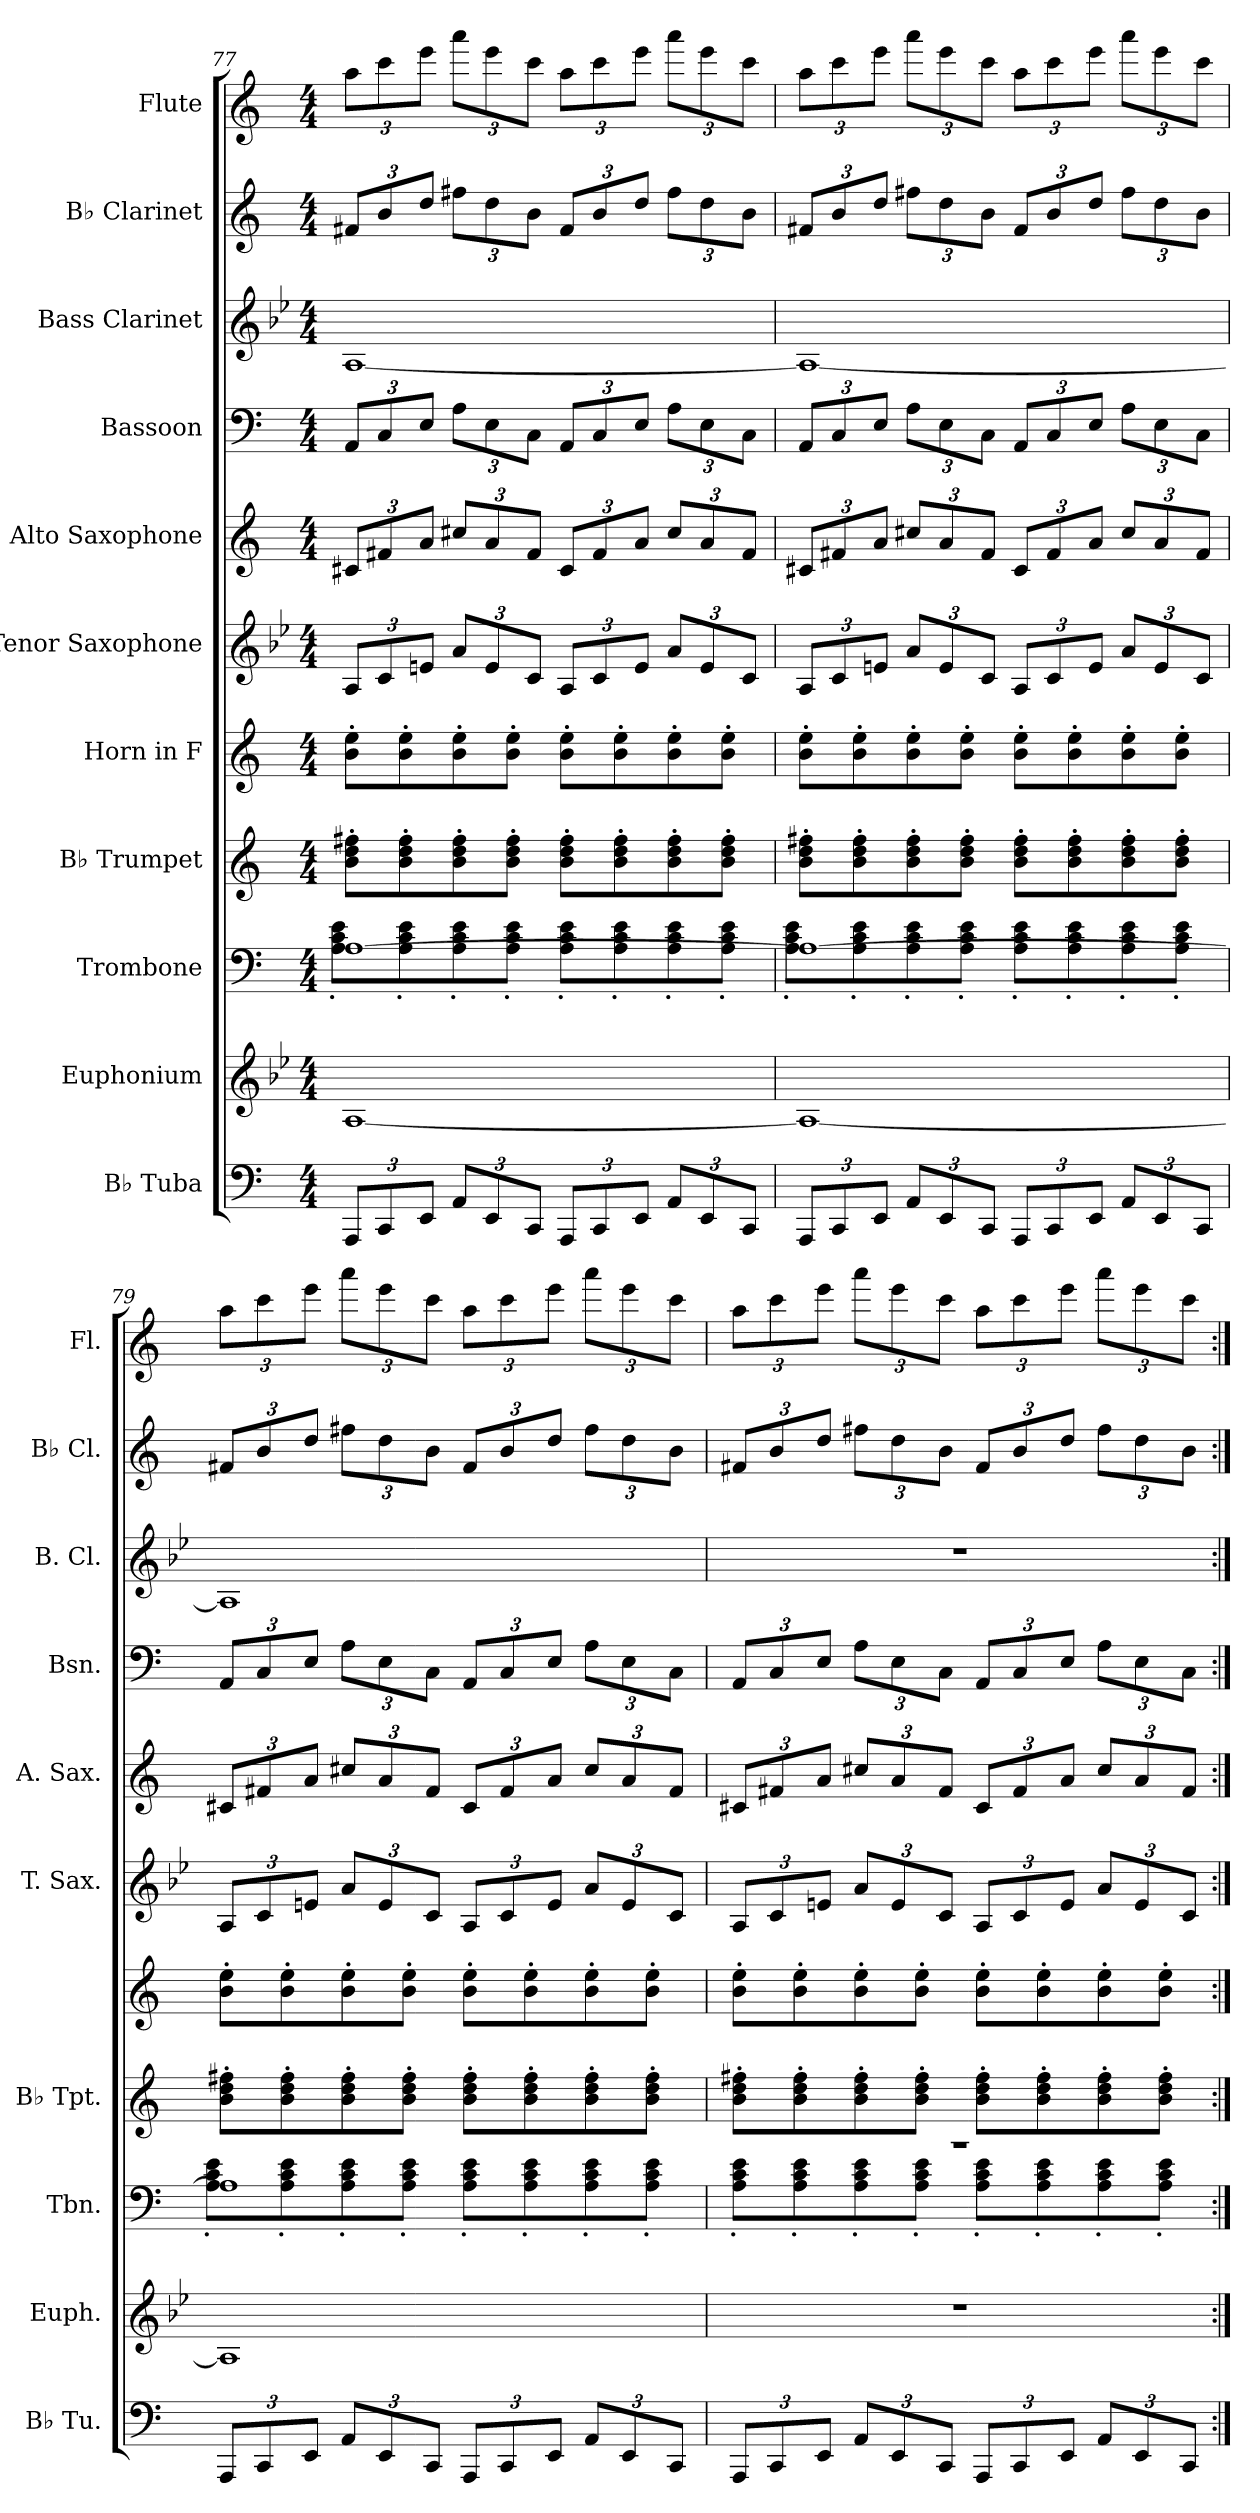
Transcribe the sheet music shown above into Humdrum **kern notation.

**kern	**kern	**kern	**kern	**kern	**kern	**kern	**kern	**kern	**kern	**kern
*part11	*part10	*part9	*part8	*part7	*part6	*part5	*part4	*part3	*part2	*part1
*staff11	*staff10	*staff9	*staff8	*staff7	*staff6	*staff5	*staff4	*staff3	*staff2	*staff1
*I"B♭ Tuba	*I"Euphonium	*I"Trombone	*I"B♭ Trumpet	*I"Horn in F	*I"Tenor Saxophone	*I"Alto Saxophone	*I"Bassoon	*I"Bass Clarinet	*I"B♭ Clarinet	*I"Flute
*I'B♭ Tu.	*I'Euph.	*I'Tbn.	*I'B♭ Tpt.	*	*I'T. Sax.	*I'A. Sax.	*I'Bsn.	*I'B. Cl.	*I'B♭ Cl.	*I'Fl.
!!LO:PB:g=z
*clefF4	*clefG2	*clefF4	*clefG2	*clefG2	*clefG2	*clefG2	*clefF4	*clefG2	*clefG2	*clefG2
*	*ITrd8c14	*	*ITrd1c2	*ITrd4c7	*ITrd8c14	*ITrd5c9	*	*ITrd8c14	*ITrd1c2	*
*k[]	*k[b-e-]	*k[]	*k[b-e-]	*k[b-]	*k[b-e-]	*k[b-e-a-]	*k[]	*k[b-e-]	*k[b-e-]	*k[]
*M4/4	*M4/4	*M4/4	*M4/4	*M4/4	*M4/4	*M4/4	*M4/4	*M4/4	*M4/4	*M4/4
*Xbrackettup	*	*	*	*	*Xbrackettup	*Xbrackettup	*Xbrackettup	*	*Xbrackettup	*Xbrackettup
=77	=77	=77	=77	=77	=77	=77	=77	=77	=77	=77
*	*	*^	*	*	*	*	*	*	*	*
12AAA/L	[1AA	[1A	8A\' 8c\' 8e\'L	8a\' 8cc\' 8een\'L	8e\' 8a\'L	12AA/L	12En/L	12AA/L	[1AA	12en/L	12aa\L
12CC/	.	.	.	.	.	12C/	12An/	12C/	.	12a/	12ccc\
.	.	.	8A\' 8c\' 8e\'	8a\' 8cc\' 8ee\'	8e\' 8a\'	.	.	.	.	.	.
12EE/J	.	.	.	.	.	12En/J	12c/J	12E/J	.	12cc/J	12eee\J
12AA/L	.	.	8A\' 8c\' 8e\'	8a\' 8cc\' 8ee\'	8e\' 8a\'	12A/L	12en/L	12A\L	.	12een\L	12aaa\L
12EE/	.	.	.	.	.	12E/	12c/	12E\	.	12cc\	12eee\
.	.	.	8A\' 8c\' 8e\'J	8a\' 8cc\' 8ee\'J	8e\' 8a\'J	.	.	.	.	.	.
12CC/J	.	.	.	.	.	12C/J	12A/J	12C\J	.	12a\J	12ccc\J
12AAA/L	.	.	8A\' 8c\' 8e\'L	8a\' 8cc\' 8ee\'L	8e\' 8a\'L	12AA/L	12E/L	12AA/L	.	12e/L	12aa\L
12CC/	.	.	.	.	.	12C/	12A/	12C/	.	12a/	12ccc\
.	.	.	8A\' 8c\' 8e\'	8a\' 8cc\' 8ee\'	8e\' 8a\'	.	.	.	.	.	.
12EE/J	.	.	.	.	.	12E/J	12c/J	12E/J	.	12cc/J	12eee\J
12AA/L	.	.	8A\' 8c\' 8e\'	8a\' 8cc\' 8ee\'	8e\' 8a\'	12A/L	12e/L	12A\L	.	12ee\L	12aaa\L
12EE/	.	.	.	.	.	12E/	12c/	12E\	.	12cc\	12eee\
.	.	.	8A\' 8c\' 8e\'J	8a\' 8cc\' 8ee\'J	8e\' 8a\'J	.	.	.	.	.	.
12CC/J	.	.	.	.	.	12C/J	12A/J	12C\J	.	12a\J	12ccc\J
=78	=78	=78	=78	=78	=78	=78	=78	=78	=78	=78	=78
12AAA/L	1AA_	1A_	8A\' 8c\' 8e\'L	8a\' 8cc\' 8een\'L	8e\' 8a\'L	12AA/L	12En/L	12AA/L	1AA_	12en/L	12aa\L
12CC/	.	.	.	.	.	12C/	12An/	12C/	.	12a/	12ccc\
.	.	.	8A\' 8c\' 8e\'	8a\' 8cc\' 8ee\'	8e\' 8a\'	.	.	.	.	.	.
12EE/J	.	.	.	.	.	12En/J	12c/J	12E/J	.	12cc/J	12eee\J
12AA/L	.	.	8A\' 8c\' 8e\'	8a\' 8cc\' 8ee\'	8e\' 8a\'	12A/L	12en/L	12A\L	.	12een\L	12aaa\L
12EE/	.	.	.	.	.	12E/	12c/	12E\	.	12cc\	12eee\
.	.	.	8A\' 8c\' 8e\'J	8a\' 8cc\' 8ee\'J	8e\' 8a\'J	.	.	.	.	.	.
12CC/J	.	.	.	.	.	12C/J	12A/J	12C\J	.	12a\J	12ccc\J
12AAA/L	.	.	8A\' 8c\' 8e\'L	8a\' 8cc\' 8ee\'L	8e\' 8a\'L	12AA/L	12E/L	12AA/L	.	12e/L	12aa\L
12CC/	.	.	.	.	.	12C/	12A/	12C/	.	12a/	12ccc\
.	.	.	8A\' 8c\' 8e\'	8a\' 8cc\' 8ee\'	8e\' 8a\'	.	.	.	.	.	.
12EE/J	.	.	.	.	.	12E/J	12c/J	12E/J	.	12cc/J	12eee\J
12AA/L	.	.	8A\' 8c\' 8e\'	8a\' 8cc\' 8ee\'	8e\' 8a\'	12A/L	12e/L	12A\L	.	12ee\L	12aaa\L
12EE/	.	.	.	.	.	12E/	12c/	12E\	.	12cc\	12eee\
.	.	.	8A\' 8c\' 8e\'J	8a\' 8cc\' 8ee\'J	8e\' 8a\'J	.	.	.	.	.	.
12CC/J	.	.	.	.	.	12C/J	12A/J	12C\J	.	12a\J	12ccc\J
!!LO:PB:g=z
=79	=79	=79	=79	=79	=79	=79	=79	=79	=79	=79	=79
12AAA/L	1AA]	1A]	8A\' 8c\' 8e\'L	8a\' 8cc\' 8een\'L	8e\' 8a\'L	12AA/L	12En/L	12AA/L	1AA]	12en/L	12aa\L
12CC/	.	.	.	.	.	12C/	12An/	12C/	.	12a/	12ccc\
.	.	.	8A\' 8c\' 8e\'	8a\' 8cc\' 8ee\'	8e\' 8a\'	.	.	.	.	.	.
12EE/J	.	.	.	.	.	12En/J	12c/J	12E/J	.	12cc/J	12eee\J
12AA/L	.	.	8A\' 8c\' 8e\'	8a\' 8cc\' 8ee\'	8e\' 8a\'	12A/L	12en/L	12A\L	.	12een\L	12aaa\L
12EE/	.	.	.	.	.	12E/	12c/	12E\	.	12cc\	12eee\
.	.	.	8A\' 8c\' 8e\'J	8a\' 8cc\' 8ee\'J	8e\' 8a\'J	.	.	.	.	.	.
12CC/J	.	.	.	.	.	12C/J	12A/J	12C\J	.	12a\J	12ccc\J
12AAA/L	.	.	8A\' 8c\' 8e\'L	8a\' 8cc\' 8ee\'L	8e\' 8a\'L	12AA/L	12E/L	12AA/L	.	12e/L	12aa\L
12CC/	.	.	.	.	.	12C/	12A/	12C/	.	12a/	12ccc\
.	.	.	8A\' 8c\' 8e\'	8a\' 8cc\' 8ee\'	8e\' 8a\'	.	.	.	.	.	.
12EE/J	.	.	.	.	.	12E/J	12c/J	12E/J	.	12cc/J	12eee\J
12AA/L	.	.	8A\' 8c\' 8e\'	8a\' 8cc\' 8ee\'	8e\' 8a\'	12A/L	12e/L	12A\L	.	12ee\L	12aaa\L
12EE/	.	.	.	.	.	12E/	12c/	12E\	.	12cc\	12eee\
.	.	.	8A\' 8c\' 8e\'J	8a\' 8cc\' 8ee\'J	8e\' 8a\'J	.	.	.	.	.	.
12CC/J	.	.	.	.	.	12C/J	12A/J	12C\J	.	12a\J	12ccc\J
=80	=80	=80	=80	=80	=80	=80	=80	=80	=80	=80	=80
12AAA/L	1r	1r	8A\' 8c\' 8e\'L	8a\' 8cc\' 8een\'L	8e\' 8a\'L	12AA/L	12En/L	12AA/L	1r	12en/L	12aa\L
12CC/	.	.	.	.	.	12C/	12An/	12C/	.	12a/	12ccc\
.	.	.	8A\' 8c\' 8e\'	8a\' 8cc\' 8ee\'	8e\' 8a\'	.	.	.	.	.	.
12EE/J	.	.	.	.	.	12En/J	12c/J	12E/J	.	12cc/J	12eee\J
12AA/L	.	.	8A\' 8c\' 8e\'	8a\' 8cc\' 8ee\'	8e\' 8a\'	12A/L	12en/L	12A\L	.	12een\L	12aaa\L
12EE/	.	.	.	.	.	12E/	12c/	12E\	.	12cc\	12eee\
.	.	.	8A\' 8c\' 8e\'J	8a\' 8cc\' 8ee\'J	8e\' 8a\'J	.	.	.	.	.	.
12CC/J	.	.	.	.	.	12C/J	12A/J	12C\J	.	12a\J	12ccc\J
12AAA/L	.	.	8A\' 8c\' 8e\'L	8a\' 8cc\' 8ee\'L	8e\' 8a\'L	12AA/L	12E/L	12AA/L	.	12e/L	12aa\L
12CC/	.	.	.	.	.	12C/	12A/	12C/	.	12a/	12ccc\
.	.	.	8A\' 8c\' 8e\'	8a\' 8cc\' 8ee\'	8e\' 8a\'	.	.	.	.	.	.
12EE/J	.	.	.	.	.	12E/J	12c/J	12E/J	.	12cc/J	12eee\J
12AA/L	.	.	8A\' 8c\' 8e\'	8a\' 8cc\' 8ee\'	8e\' 8a\'	12A/L	12e/L	12A\L	.	12ee\L	12aaa\L
12EE/	.	.	.	.	.	12E/	12c/	12E\	.	12cc\	12eee\
.	.	.	8A\' 8c\' 8e\'J	8a\' 8cc\' 8ee\'J	8e\' 8a\'J	.	.	.	.	.	.
12CC/J	.	.	.	.	.	12C/J	12A/J	12C\J	.	12a\J	12ccc\J
*	*	*v	*v	*	*	*	*	*	*	*	*
=:|!	=:|!	=:|!	=:|!	=:|!	=:|!	=:|!	=:|!	=:|!	=:|!	=:|!
*-	*-	*-	*-	*-	*-	*-	*-	*-	*-	*-
